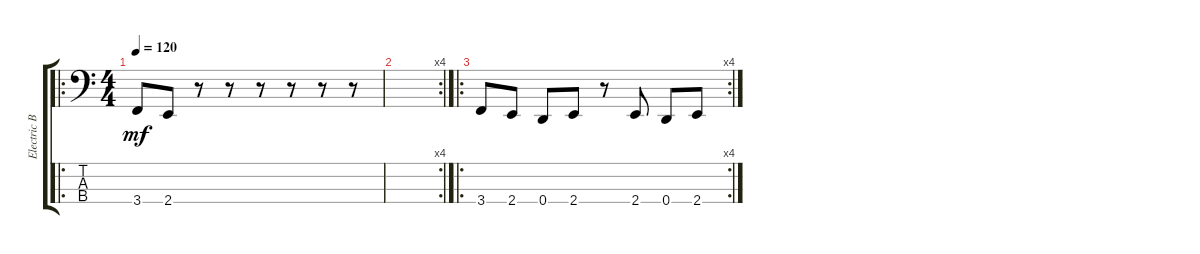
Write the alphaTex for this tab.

\track ("Electric Bass" "Electric B") {instrument electricbassfinger}
\staff {score tabs}
\tuning (G2 D2 A1 D1) {hide}
\ro
\ts (4 4)
\tempo 120
\clef f4
\ks c
3.4.8{dy mf instrument electricbassfinger} 2.4.8 r.8 r.8 r.8 r.8 r.8 r.8 |
\rc 4
|
\ro
\rc 4
3.4.8 2.4.8 0.4.8 2.4.8 r.8 2.4.8 0.4.8 2.4.8
